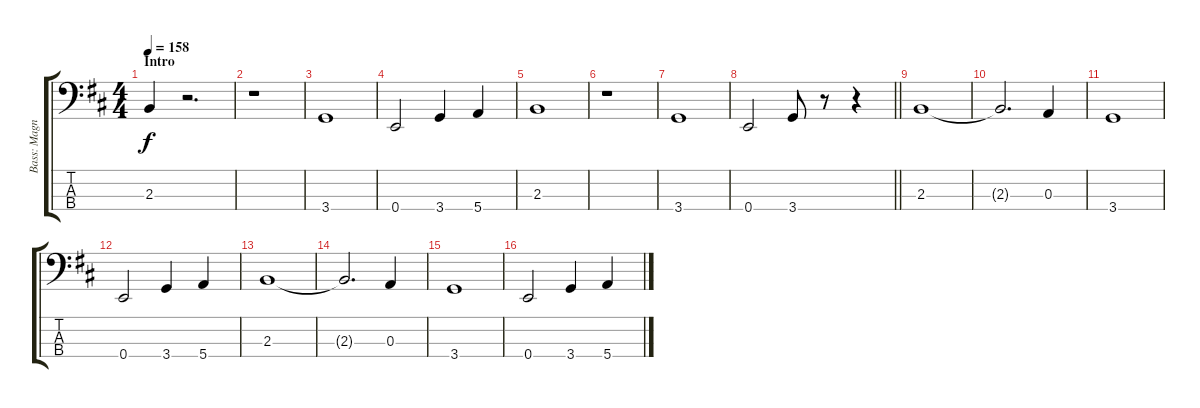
\track ("Bass: Magnus Ek" "Bass: Magn") {instrument electricbassfinger}
\staff {score tabs}
\tuning (G2 D2 A1 E1) {hide}
\ts (4 4)
\section ("" "Intro")
\tempo 158
\clef f4
\ks bminor
2.3.4{dy f instrument electricbassfinger} r.2{d} |
r.1 |
3.4.1 |
0.4.2 3.4.4 5.4.4 |
2.3.1 |
r.1 |
3.4.1 |
\barLineRight lightlight
0.4.2 3.4.8 r.8 r.4 |
2.3.1 |
2.3{t}.2{d} 0.3.4 |
3.4.1 |
0.4.2 3.4.4 5.4.4 |
2.3.1 |
2.3{t}.2{d} 0.3.4 |
3.4.1 |
0.4.2 3.4.4 5.4.4
